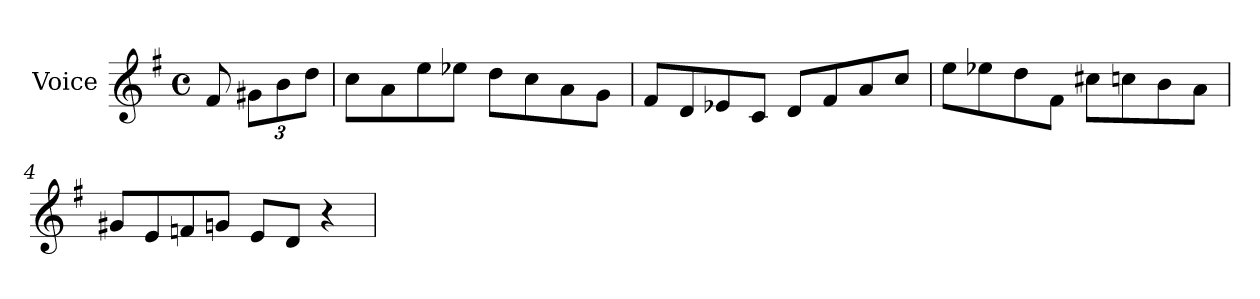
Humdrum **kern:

**kern
*part1
*staff1
*I"Voice
*I'Voice
*clefG2
*k[f#]
*M4/4
*met(c)
=
8f#/
12g#X\L
12b\
12dd\J
=1
8cc\L
8a\
8ee\
8ee-X\J
8dd\L
8cc\
8a\
8g\J
=2
8f#/L
8d/
8e-X/
8c/J
8d/L
8f#/
8a/
8cc/J
=3
8ee\L
8ee-X\
8dd\
8f#\J
8cc#X\L
8ccn\
8b\
8a\J
=4
8g#X/L
8e/
8fn/
8gn/J
8e/L
8d/J
4r
=
*-
